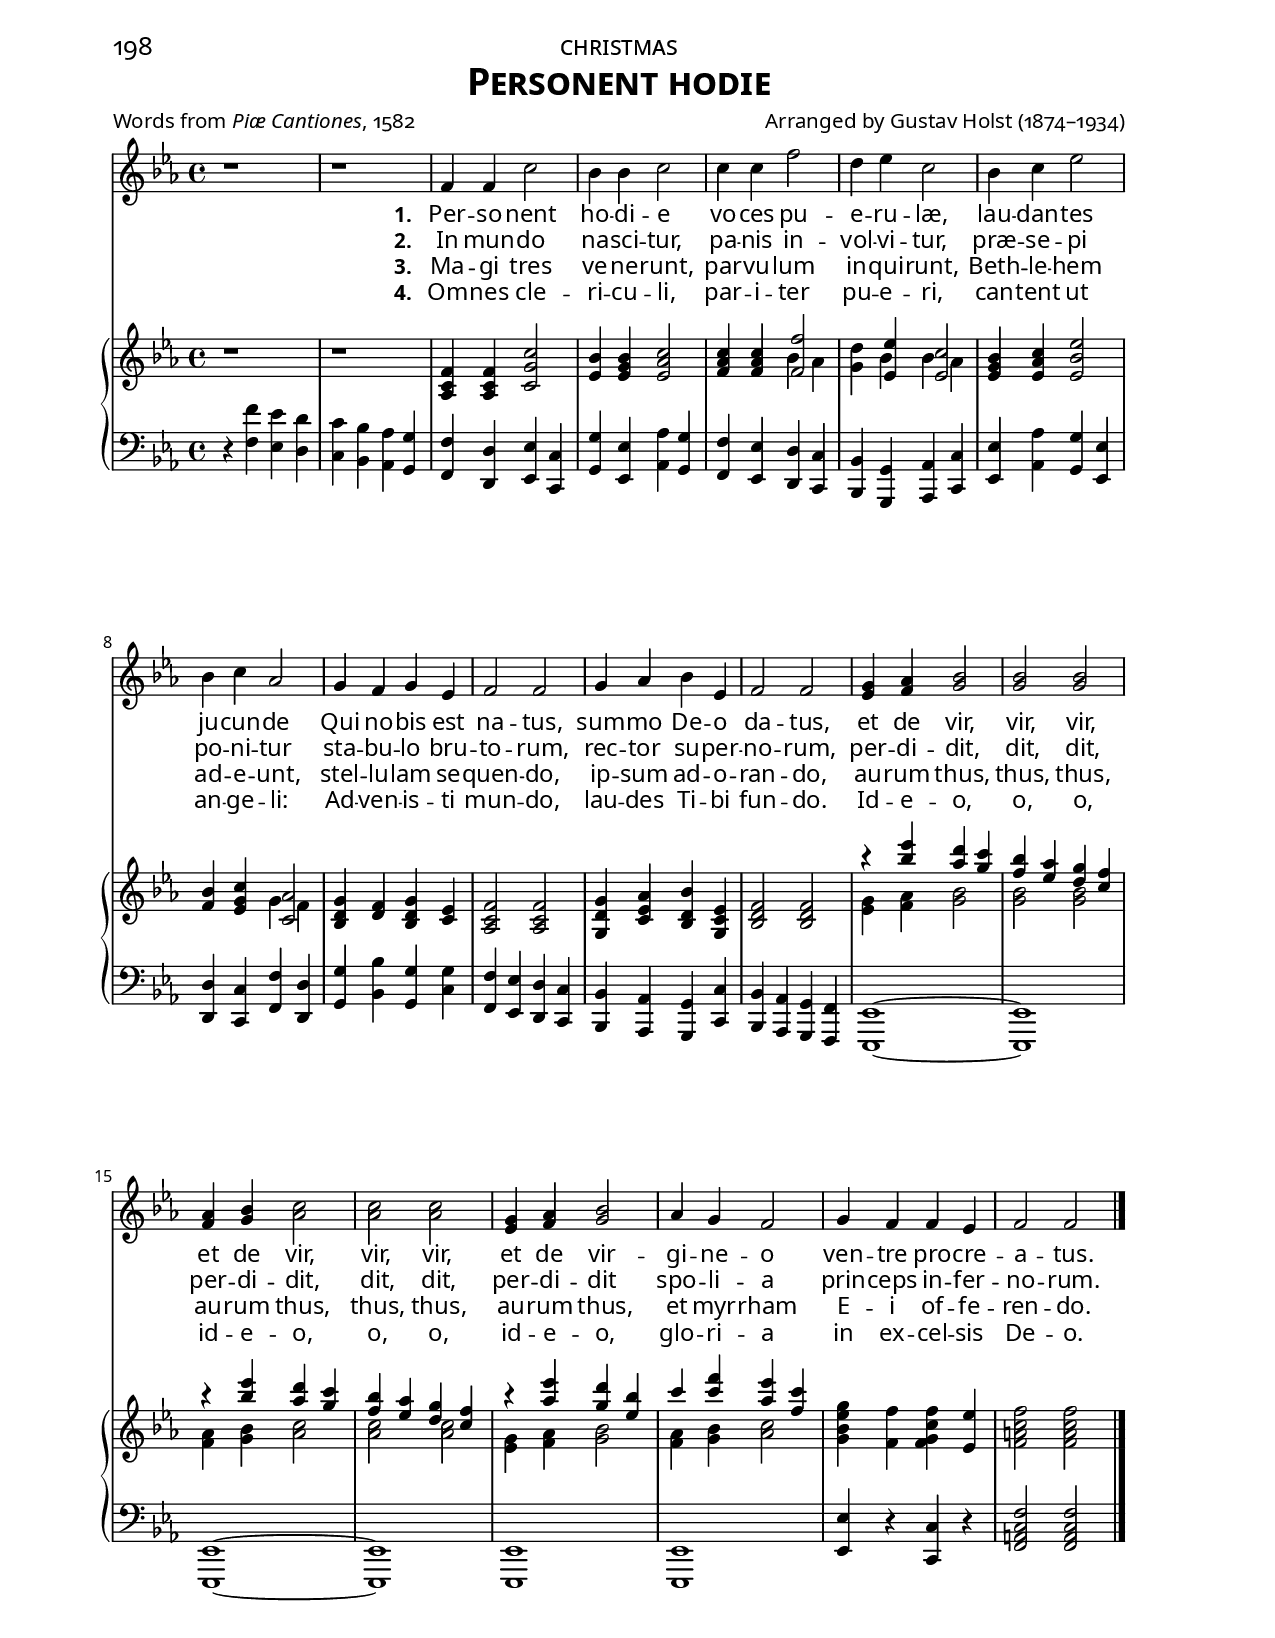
\version "2.14.2"
\include "util.ly"
\header {
  title = \markup{\override #'(font-name . "Garamond Premier Pro Semibold"){ \abs-fontsize #18 \smallCapsOldStyle"Personent hodie"}}
  poet = \markup \concat{"Words from " \italic "Piæ Cantiones" \oldStyleNum", 1582"}
  composer = \markup\oldStyleNum"Arranged by Gustav Holst (1874–1934)"
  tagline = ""
}
\paper {
  %print-all-headers = ##t
  paper-height = 11\in
  paper-width = 8.5\in
  indent = 0\in
  %system-system-spacing = #'((basic-distance . 10) (padding . 0))
  %system-system-spacing =
  %  #'((basic-distance . 0)
  %     (minimum-distance . 0)
  %     (padding . -0.35)
  %     (stretchability . 100))
  ragged-last-bottom = ##f
  ragged-bottom = ##f
  two-sided = ##t
  inner-margin = 1\in
  outer-margin = 0.75\in
  top-margin = 0.26\in
  bottom-margin = 0.25\in
  first-page-number = #198
  print-first-page-number = ##t
  headerLine = \markup{\override #'(font-name . "Garamond Premier Pro") \smallCapsOldStyle"christmas"}
  oddHeaderMarkup = \markup\fill-line{
     \override #'(font-name . "Garamond Premier Pro")\abs-fontsize #12.5
     \combine 
        \fill-line{"" \on-the-fly #print-page-number-check-first
        \oldStylePageNum""
        }
        \fill-line{\headerLine}
  }
  evenHeaderMarkup = \markup {
     \override #'(font-name . "Garamond Premier Pro")\abs-fontsize #12.5
     \combine
        \on-the-fly #print-page-number-check-first
        \oldStylePageNum""
        \fill-line{\headerLine}
  }
}
#(set-global-staff-size 18) \paper{ #(define fonts (make-pango-font-tree "Garamond Premier Pro" "Garamond Premier Pro" "Garamond Premier Pro" (/ 18 20))) }
global = {
  \key ees \major
  \time 4/4
  \autoBeamOff
}

sopMusic = \relative c' {
  b'1\rest |
  b1\rest |
  \oneVoice
  f4 f c'2 |
  bes4 bes c2 |
  c4 c f2 |
  d4 ees c2 |
  
  bes4 c ees2 |
  bes4 c aes2 |
  g4 f g ees |
  f2 f |
  g4 aes bes ees, |
  f2 f |
  <ees g>4 <f aes> <bes g>2 |
  
  <bes g> <bes g> |
  <aes f>4 <bes g> <c aes>2 |
  <c aes> <c aes> |
  <g ees>4 <aes f> <bes g>2 |
  aes4 g f2 |
  g4 f f ees |
  f2 f \bar "|."
}
sopWords = \lyricmode {
  
}

altoMusic = \relative c' {
  
}
altoWords = \lyricmode {
  \set stanza = #"1. "
  Per -- so -- nent ho -- di -- e
  vo -- ces pu -- e -- ru -- læ,
  lau -- dan -- tes ju -- cun -- de
  Qui no -- bis est na -- tus,
  sum -- mo De -- o da -- tus,
  et de vir, vir, vir,
  et de vir, vir, vir,
  et de vir -- gi -- ne -- o
  ven -- tre pro -- cre -- a -- tus.
}
altoWordsII = \lyricmode {
%\markup\italic
  \set stanza = #"2. "
  In mun -- do na -- sci -- tur,
  pa -- nis in -- vol -- vi -- tur,
  præ -- se -- pi po -- ni -- tur
  sta -- bu -- lo bru -- to -- rum,
  rec -- tor su -- per -- no -- rum,
  per -- di -- dit, dit, dit,
  per -- di -- dit, dit, dit,
  per -- di -- dit spo -- li -- a
  prin -- ceps in -- fer -- no -- rum.
}
altoWordsIII = \lyricmode {
  \set stanza = #"3. "
  Ma -- gi tres ve -- ne -- runt,
  par -- vu -- lum in -- qui -- runt,
  Beth -- le -- hem ad -- e -- unt,
  stel -- lu -- lam se -- quen -- do,
  ip -- sum ad -- o -- ran -- do,
  au -- rum thus, thus, thus,
  au -- rum thus, thus, thus,
  au -- rum thus, et myr -- rham
  E -- i of -- fe -- ren -- do.
}
altoWordsIV = \lyricmode {
  \set stanza = #"4. "
  Om -- nes cle -- ri -- cu -- li,
  par -- i -- ter pu -- e -- ri,
  can -- tent ut an -- ge -- li:
  Ad -- ven -- is -- ti mun -- do,
  lau -- des Ti -- bi fun -- do.
  Id -- e -- o, o, o,
  id -- e -- o, o, o,
  id -- e -- o, glo -- ri -- a
  in ex -- cel -- sis De -- o.
}
altoWordsV = \lyricmode {
  \set stanza = #"5. "
  \set ignoreMelismata = ##t
}
altoWordsVI = \lyricmode {
  \set stanza = #"6. "
  \set ignoreMelismata = ##t
}
tenorMusic = \relative c' {
  
}
tenorWords = \lyricmode {

}

bassMusic = \relative c {
 
}
bassWords = \lyricmode {

}

pianoRH = \relative c' {
  r1 |
  r1 |
  <f c aes>4 q <c g' c>2 |
  <ees bes'>4 <ees g bes> <ees aes c>2 |
  <f aes c>4 q << <f f'>2 \\ {bes4 aes} >> |
  <g d'>4 << {<ees ees'> <ees c'>2} \\ {bes'4 bes aes} >> |
  
  <ees g bes>4 <ees aes c> <ees bes' ees>2 |
  <f bes>4 <ees g c> << <c aes'>2 \\ {g'4 f} >> |
  <g d bes>4 <f d> <g d bes> <ees c> |
  <f c aes>2 q |
  <g d g,>4 <aes ees c> <bes d, bes> <ees, c g> |
  <f d bes>2 q |
  << {b'4\rest <bes ees> <aes d> <g c>} \\ {<g, ees>4 <aes f> <bes g>2} >> |
  
  <<
    {
      <f' bes>4 <ees aes> <d g> <c f> |
      b'4\rest <bes ees> <aes d> <g c> |
      <f bes>4 <ees aes> <d g> <c f> |
      b'4\rest <aes ees'> <g d'> <ees bes'> |
      c'4 <c f> <aes ees'> <f c'> |
    } \\
    {
      <g, bes>2 q|
      <f aes>4 <g bes> <aes c>2 |
      q q |
      <g ees>4 <aes f> <bes g>2 |
      <aes f>4 <bes g> <c aes>2 |
    }
  >>
  <g bes ees g>4 <f f'> <f g c f> <ees ees'> |
  <f a c f>2 q \bar "||"
}
pianoLH = \relative c' {
  r4 <f f,> <ees ees,> <d d,> |
  <c c,> <bes bes,> <aes aes,> <g g,> |
  <f f,> <d d,> <ees ees,> <c c,> |
  <g g'> <ees ees'> <aes aes'> <g g'> |
  <f f'> <ees ees'> <d d'> <c c'> |
  <bes bes'> <g g'> <aes aes'> <c c'> |
  
  <ees ees'> <aes aes'> <g g'> <ees ees'> |
  <d d'> <c c'> <f f'> <d d'> |
  <g g'> <bes bes'> <g g'> <c g'> |
  <f f,> <ees ees,> <d d,> <c c,> |
  <bes bes,> <aes aes,> <g g,> <c c,> |
  <bes bes,> <aes aes,> <g g,> <f f,> |
  <ees ees,>1~ |
  
  q |
  q~ |
  q |
  q |
  q |
  <ees ees'>4 r <c c'> r |
  <f a c f>2 q \bar "|."
}

\score {
  <<
   \new ChoirStaff <<
    \new Staff = women <<
      \new Voice = "sopranos" { \voiceOne << \global \sopMusic >> }
      \new Voice = "altos" { \voiceTwo << \global \altoMusic >> }
    >>
    \new Lyrics \with { alignAboveContext = #"women" \override VerticalAxisGroup #'nonstaff-relatedstaff-spacing = #'((basic-distance . 1))} \lyricsto "sopranos" \sopWords
    \new Lyrics = "altosVI"  \with { alignBelowContext = #"women" } \lyricsto "sopranos" \altoWordsVI
    \new Lyrics = "altosV"  \with { alignBelowContext = #"women" } \lyricsto "sopranos" \altoWordsV
    \new Lyrics = "altosIV"  \with { alignBelowContext = #"women" } \lyricsto "sopranos" \altoWordsIV
    \new Lyrics = "altosIII"  \with { alignBelowContext = #"women" } \lyricsto "sopranos" \altoWordsIII
    \new Lyrics = "altosII"  \with { alignBelowContext = #"women" } \lyricsto "sopranos" \altoWordsII
    \new Lyrics = "altos"  \with { alignBelowContext = #"women" } \lyricsto "sopranos" \altoWords
  >>
    \new PianoStaff << \new Staff { \new Voice { \global \pianoRH } } \new Staff { \clef "bass" \global \pianoLH } >>
  >>
  \layout {
  \context {
    \Lyrics
    \override LyricText #'font-size = #1.3
  }
    \context {
      \Score
      \override SpacingSpanner #'base-shortest-duration = #(ly:make-moment 1 8)
      \override SpacingSpanner #'common-shortest-duration = #(ly:make-moment 1 4)
    }
    \context {
      % Remove all empty staves
      % \Staff \RemoveEmptyStaves \override VerticalAxisGroup #'remove-first = ##t
    }
    \context {
      \Lyrics
      \override LyricText #'X-offset = #center-on-word
    }
  }
}

